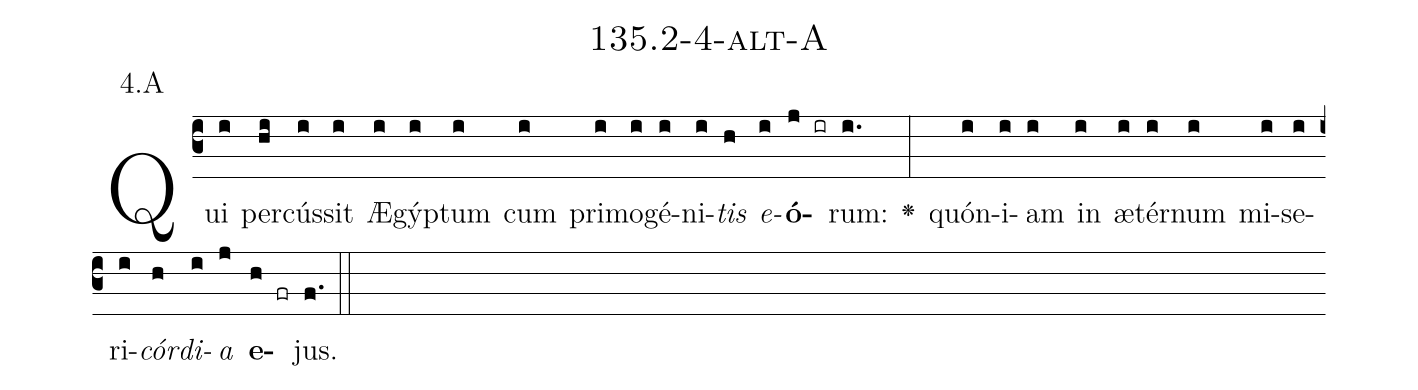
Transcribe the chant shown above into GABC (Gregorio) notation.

name: 135.2-4-alt-A;
annotation: 4.A;
%%
(c3)Qui(i) per(hi)cús(i)sit(i) Æ(i)gýp(i)tum(i) cum(i) pri(i)mo(i)gé(i)ni(i)<i>tis</i>(h) <i>e</i>(i)<b>ó</b>(j ir)rum:(i.) <v>\greheightstar</v>(:) quón(i)i(i)am(i) in(i) æ(i)tér(i)num(i) mi(i)se(i)ri(i)<i>cór</i>(h)<i>di</i>(i)<i>a</i>(j) <b>e</b>(h fr)jus.(f.) (::)


%E(i) u(h) o(i) u(j) a(h) e.(f.) (::)
